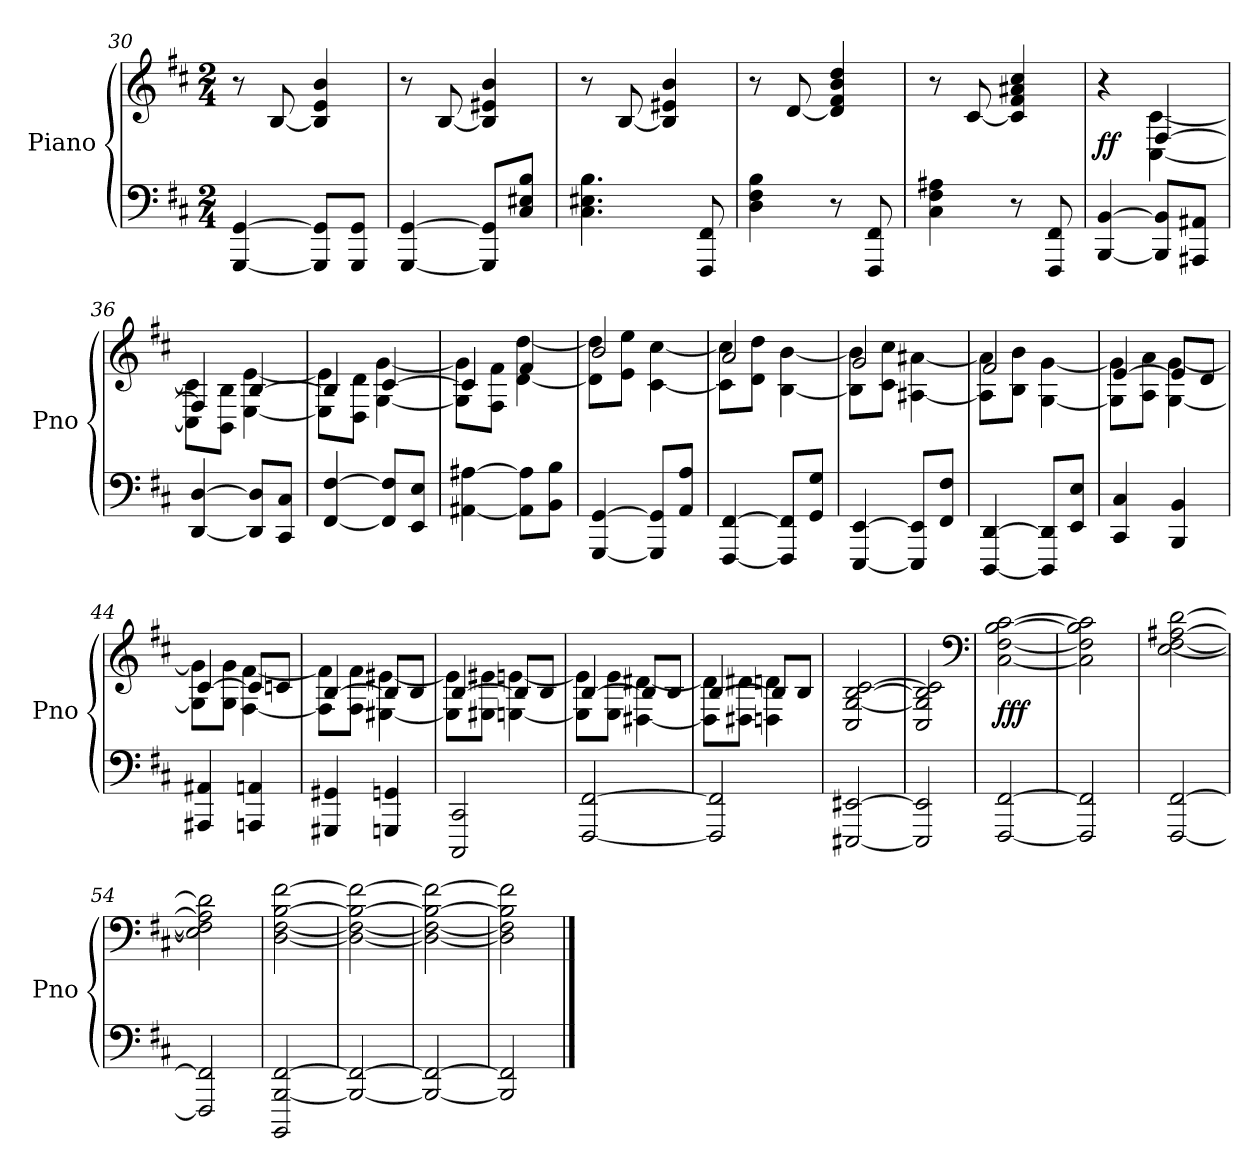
**kern	**kern	**dynam
*part1	*part1	*part1
*staff2	*staff1	*staff1/2
*I"Piano	*	*
*I'Pno	*	*
*clefF4	*clefG2	*
*k[f#c#]	*k[f#c#]	*
*b:	*b:	*
*M2/4	*M2/4	*
=30	=30	=30
[4GGG [4GG	8r	.
.	[8B	.
8GGG] 8GG]L	4B] 4e 4b	.
8GGG 8GGJ	.	.
=31	=31	=31
[4GGG [4GG	8r	.
.	[8B	.
8GGG] 8GG]L	4B] 4e#X 4b	.
8C# 8E#X 8BJ	.	.
=32	=32	=32
4.C# 4.E#X 4.B	8r	.
.	[8B	.
.	4B] 4e#X 4b	.
8FFF# 8FF#	.	.
=33	=33	=33
4D 4F# 4B	8r	.
.	[8d	.
8r	4d] 4f# 4b 4dd	.
8FFF# 8FF#	.	.
=34	=34	=34
4C# 4F# 4A#X	8r	.
.	[8c#	.
8r	4c#] 4f# 4a#X 4cc#	.
8FFF# 8FF#	.	.
=35	=35	=35
*	*^	*
[4BBB [4BB	4r	4ryy	ff
8BBB] 8BB]L	[4F#	[4C# [4c#	.
8AAA#X 8AA#XJ	.	.	.
=36	=36	=36	=36
[4DD [4D	4F#]	8C#] 8c#]L	.
.	.	8BB 8BJ	.
8DD] 8D]L	[4B	[4E [4e	.
8CC# 8C#J	.	.	.
=37	=37	=37	=37
[4FF# [4F#	4B]	8E] 8e]L	.
.	.	8D 8dJ	.
8FF#] 8F#]L	[4c#	[4G [4g	.
8EE 8EJ	.	.	.
=38	=38	=38	=38
[4AA#X [4A#X	4c#]	8G] 8g]L	.
.	.	8F# 8f#J	.
8AA#] 8A#]L	4f#	[4d [4dd	.
8BB 8BJ	.	.	.
=39	=39	=39	=39
[4GGG [4GG	2b	8d] 8dd]L	.
.	.	8e 8eeJ	.
8GGG] 8GG]L	.	[4c# [4cc#	.
8AA 8AJ	.	.	.
=40	=40	=40	=40
[4FFF# [4FF#	2a	8c#] 8cc#]L	.
.	.	8d 8ddJ	.
8FFF#] 8FF#]L	.	[4B [4b	.
8GG 8GJ	.	.	.
=41	=41	=41	=41
[4EEE [4EE	2g	8B] 8b]L	.
.	.	8c# 8cc#J	.
8EEE] 8EE]L	.	[4A#X [4a#X	.
8FF# 8F#J	.	.	.
=42	=42	=42	=42
[4DDD [4DD	2f#	8A#] 8a#]L	.
.	.	8B 8bJ	.
8DDD] 8DD]L	.	[4G [4g	.
8EE 8EJ	.	.	.
=43	=43	=43	=43
4CC# 4C#	[4e	8G] 8g]L	.
.	.	8A 8aJ	.
4BBB 4BB	8eL]	[4G [4g	.
.	8dJ	.	.
=44	=44	=44	=44
4AAA#X 4AA#X	[4c#	8G] 8g]L	.
.	.	8G 8gJ	.
4AAAn 4AAn	8c#L]	[4F# [4f#	.
.	8cnJ	.	.
=45	=45	=45	=45
4GGG#X 4GG#X	[4B	8F#] 8f#]L	.
.	.	8F# 8f#J	.
4GGGn 4GGn	8BL]	[4E#X [4e#X	.
.	8BJ	.	.
=46	=46	=46	=46
2CCC# 2CC#	[4B	8E#] 8e#]L	.
.	.	8E#X 8e#XJ	.
.	8BL]	[4En [4en	.
.	8BJ	.	.
=47	=47	=47	=47
[2FFF# [2FF#	[4B	8E] 8e]L	.
.	.	8E 8eJ	.
.	8BL]	[4D#X [4d#X	.
.	8BJ	.	.
=48	=48	=48	=48
2FFF#] 2FF#]	[4B	8D#] 8d#]L	.
.	.	8D#X 8d#XJ	.
.	8BL]	4Dn 4dn	.
.	8BJ	.	.
*	*v	*v	*
=49	=49	=49
[2EEE#X [2EE#X	2C# [2G [2B [2c#	.
=50	=50	=50
2EEE#] 2EE#]	2C# 2G] 2B] 2c#]	.
*	*clefF4	*
=51	=51	=51
[2FFF# [2FF#	[2C# [2F# [2B [2c#	fff
=52	=52	=52
2FFF#] 2FF#]	2C#] 2F#] 2B] 2c#]	.
=53	=53	=53
[2FFF# [2FF#	[2E [2F# [2A#X [2d	.
=54	=54	=54
2FFF#] 2FF#]	2E] 2F#] 2A#] 2d]	.
=55	=55	=55
2BBBB [2BBB [2FF#	[2D [2F# [2B [2f#	.
=56	=56	=56
2BBB_ 2FF#_	2D_ 2F#_ 2B_ 2f#_	.
=57	=57	=57
2BBB_ 2FF#_	2D_ 2F#_ 2B_ 2f#_	.
=58	=58	=58
2BBB] 2FF#]	2D] 2F#] 2B] 2f#]	.
==	==	==
*-	*-	*-
